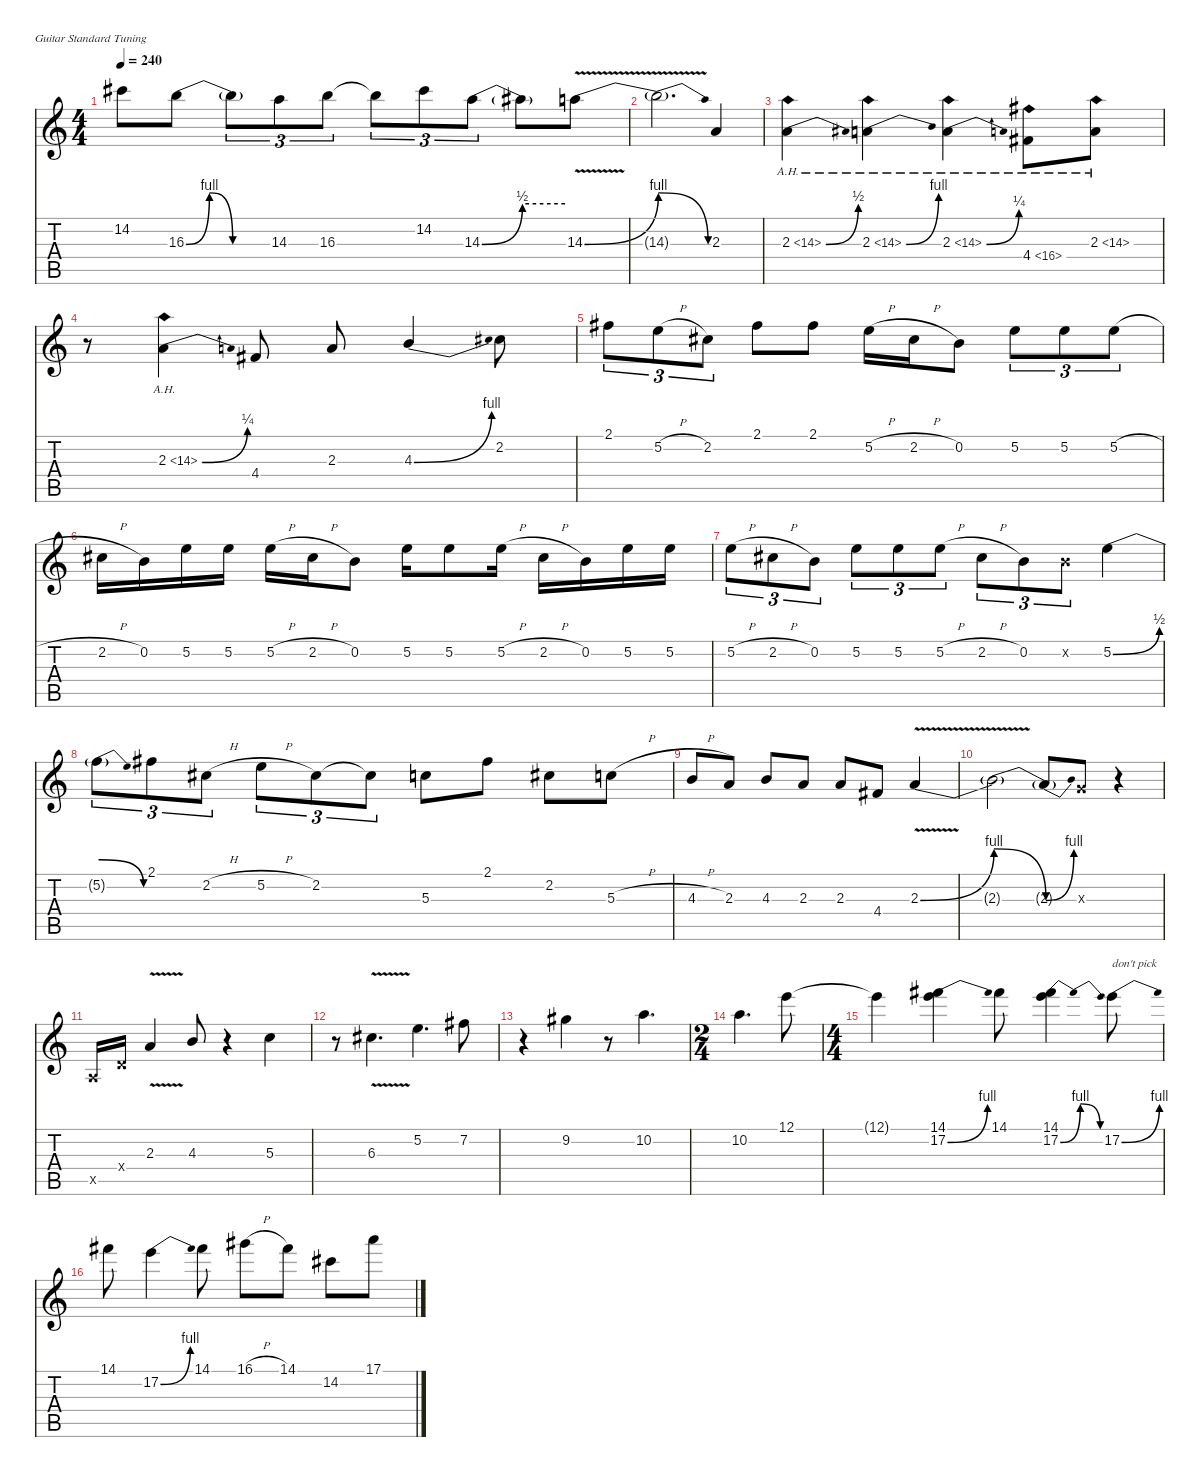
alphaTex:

\defaultSystemsLayout 4
\hideDynamics
\bracketExtendMode nobrackets
\singleTrackTrackNamePolicy hidden
\multiTrackTrackNamePolicy hidden
\otherSystemsTrackNameOrientation horizontal
\track ("Guitar" "dist.guit.") {instrument distortionguitar}
\staff {score tabs}
\tuning (E4 B3 G3 D3 A2 E2)
\ts (4 4)
\tempo 240
\clef g2
\ks c
14.2{acc #}.8{dy f beam Down} 16.3{be (bendrelease 0 0 30 4 30 4 60 0)}.8{beam Down} 16.3{be (hold 0 0 60 0) t}.8{tu (3 2) beam Down} 14.3.8{tu (3 2) beam Down} 16.3.8{tu (3 2) beam Down} 16.3{t}.8{tu (3 2) beam Down} 14.2{acc #}.8{tu (3 2) beam Down} 14.3{be (bend 0 0 60 2)}.8{tu (3 2) beam Down} 14.3{be (hold 0 2 60 2) t}.8{beam Down} 14.3{be (bend 0 0 60 4) v}.8{beam Down} |
14.3{be (release 0 4 60 0) t}.2{d beam Down} 2.3.4{beam Up} |
2.3{be (bend 0 0 30 2) ah 12}.4{beam Down} 2.3{be (bend 0 0 30 4) ah 12}.4{beam Down} 2.3{be (bend 0 0 30 1) ah 12}.4{beam Down} 4.4{ah 12 acc #}.8{beam Down} 2.3{ah 12}.8{beam Down} |
r.8{beam Down} 2.3{be (bend 0 0 30 1) ah 12}.4{beam Down} 4.4{acc #}.8{beam Up} 2.3.8{beam Up} 4.3{be (bend 0 0 30 4)}.4{beam Up} 2.2{acc #}.8{beam Down} |
2.1{acc #}.8{tu (3 2) beam Down} 5.2{h}.8{tu (3 2) beam Down} 2.2{acc #}.8{tu (3 2) beam Down} 2.1{acc #}.8{beam Down} 2.1{acc #}.8{beam Down} 5.2{h}.16{beam Down} 2.2{h acc #}.16{beam Down} 0.2.8{beam Down} 5.2.8{tu (3 2) beam Down} 5.2.8{tu (3 2) beam Down} 5.2{h}.8{tu (3 2) beam Down} |
2.2{h acc #}.16{beam Down} 0.2.16{beam Down} 5.2.16{beam Down} 5.2.16{beam Down} 5.2{h}.16{beam Down} 2.2{h acc #}.16{beam Down} 0.2.8{beam Down} 5.2.16{beam Down} 5.2.8{beam Down} 5.2{h}.16{beam Down} 2.2{h acc #}.16{beam Down} 0.2.16{beam Down} 5.2.16{beam Down} 5.2.16{beam Down} |
5.2{h}.8{tu (3 2) beam Down} 2.2{h acc #}.8{tu (3 2) beam Down} 0.2.8{tu (3 2) beam Down} 5.2.8{tu (3 2) beam Down} 5.2.8{tu (3 2) beam Down} 5.2{h}.8{tu (3 2) beam Down} 2.2{h acc #}.8{tu (3 2) beam Down} 0.2.8{tu (3 2) beam Down} 0.2{x}.8{tu (3 2) beam Down} 5.2{be (bend 0 0 60 2)}.4{beam Down} |
5.2{be (release 0 2 60 0) t}.8{tu (3 2) beam Down} 2.1{acc #}.8{tu (3 2) beam Down} 2.2{h acc #}.8{tu (3 2) beam Down} 5.2{h}.8{tu (3 2) beam Down} 2.2{acc #}.8{tu (3 2) beam Down} 2.2{t acc #}.8{tu (3 2) beam Down} 5.3.8{beam Down} 2.1{acc #}.8{beam Down} 2.2{acc #}.8{beam Down} 5.3{h}.8{beam Down} |
4.3{h}.8{beam Up} 2.3.8{beam Up} 4.3.8{beam Up} 2.3.8{beam Up} 2.3.8{beam Up} 4.4{acc #}.8{beam Up} 2.3{be (bend 0 0 60 4) v}.4{beam Up} |
2.3{be (release 0 4 60 0) t}.2{beam Down} 2.3{be (bend 0 0 60 4) t}.8{beam Up} 0.3{x}.8{beam Up} r.4{beam Up} |
0.5{x}.16{beam Up} 0.4{x}.16{beam Up} 2.3{v}.4{beam Up} 4.3.8{beam Up} r.4{beam Up} 5.3.4{beam Down} |
r.8{beam Down} 6.3{v acc #}.4{d beam Down} 5.2.4{d beam Down} 7.2{acc #}.8{beam Down} |
r.4{beam Down} 9.2{acc #}.4{beam Down} r.8{beam Down} 10.2.4{d beam Down} |
\ts (2 4)
10.2.4{d beam Down} 12.1.8{beam Down} |
\ts (4 4)
12.1{t}.4{beam Down} (14.1{acc #} 17.2{be (bend 0 0 30 4)}).4{beam Down} 14.1{acc #}.8{beam Down} (14.1{acc #} 17.2{be (bendrelease 0 0 15 4 30 4 45 0)}).4{beam Down} 17.2{be (bend 0 0 30 4)}.8{txt "don't pick" beam Down} |
14.1{acc #}.8{beam Down} 17.2{be (bend 0 0 30 4)}.4{beam Down} 14.1{acc #}.8{beam Down} 16.1{h acc #}.8{beam Down} 14.1{acc #}.8{beam Down} 14.2{acc #}.8{beam Down} 17.1{h}.8{beam Down}
